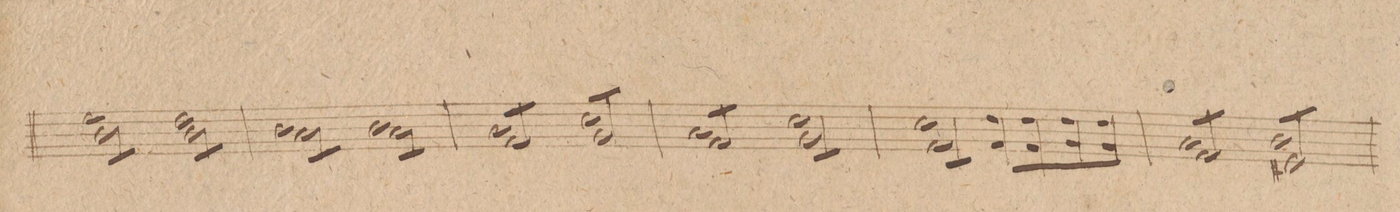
**kern	**dynam
*I"Violino IIdo	*
*clefG2	*
*k[f#c#g#]	*
*met(c|)	*
*M2/2	*
8eeL 8b\	.
8ee 8b\	.
8ee 8b\	.
8eeJ 8b\	.
8ddL 8b\	.
8dd 8b\	.
8dd 8b\	.
8ddJ 8b\	.
=63	=63
8bL 8a\	.
8b 8a\	.
8b 8a\	.
8bJ 8a\	.
8bL 8a\	.
8b 8a\	.
8b 8a\	.
8bJ 8a\	.
=64	=64
8aL 8f#/	.
8a 8f#/	.
8a 8f#/	.
8aJ 8f#/	.
8cc#L 8g#/	.
8cc# 8g#/	.
8cc# 8g#/	.
8cc#J 8g#/	.
=65	=65
8aL 8f#/	.
8a 8f#/	.
8a 8f#/	.
8aJ 8f#/	.
8cc#L 8g#\	.
8cc# 8g#\	.
8cc# 8g#\	.
8cc#J 8g#\	.
=66	=66
8cc#L 8f#\	.
8cc# 8f#\	.
8cc# 8f#\	.
8cc#J 8f#\	.
*Xtremolo	*
8ddL 8f#\	.
8dd 8f#\	.
8dd 8g#\	.
8ddJ 8g#\	.
=67	=67
*tremolo	*
8aL 8f#/	.
8a 8f#/	.
8a 8f#/	.
8aJ 8f#/	.
8bL 8e#X/	.
8b 8e#/	.
8b 8e#/	.
8bJ 8e#/	.
=68	=68
*-	*-
